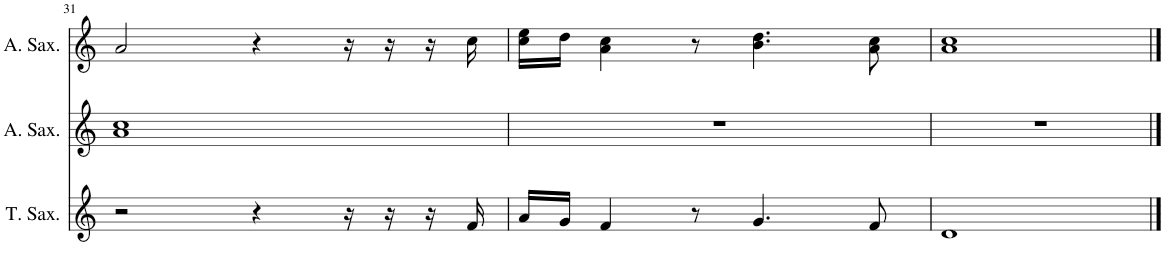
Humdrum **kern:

**kern	**kern	**kern
*part3	*part2	*part1
*staff3	*staff2	*staff1
*I"Tenor Saxophone	*I"Alto Saxophone	*I"Alto Saxophone
*I'T. Sax.	*I'A. Sax.	*I'A. Sax.
!!LO:PB:g=z
*clefG2	*clefG2	*clefG2
*Trd8c14	*Trd5c9	*Trd5c9
*k[]	*k[]	*k[]
*M4/4	*M4/4	*M4/4
=31	=31	=31
2r	1a 1cc	2a/
4r	.	4r
16r	.	16r
16r	.	16r
16r	.	16r
16f/	.	16cc\
=32	=32	=32
16a/LL	1r	16cc\ 16ee\LL
16g/JJ	.	16dd\JJ
4f/	.	4a\ 4cc\
8r	.	8r
4.g/	.	4.b\ 4.dd\
8f/	.	8a\ 8cc\
=33	=33	=33
1d	1r	1a 1cc
==	==	==
*-	*-	*-
